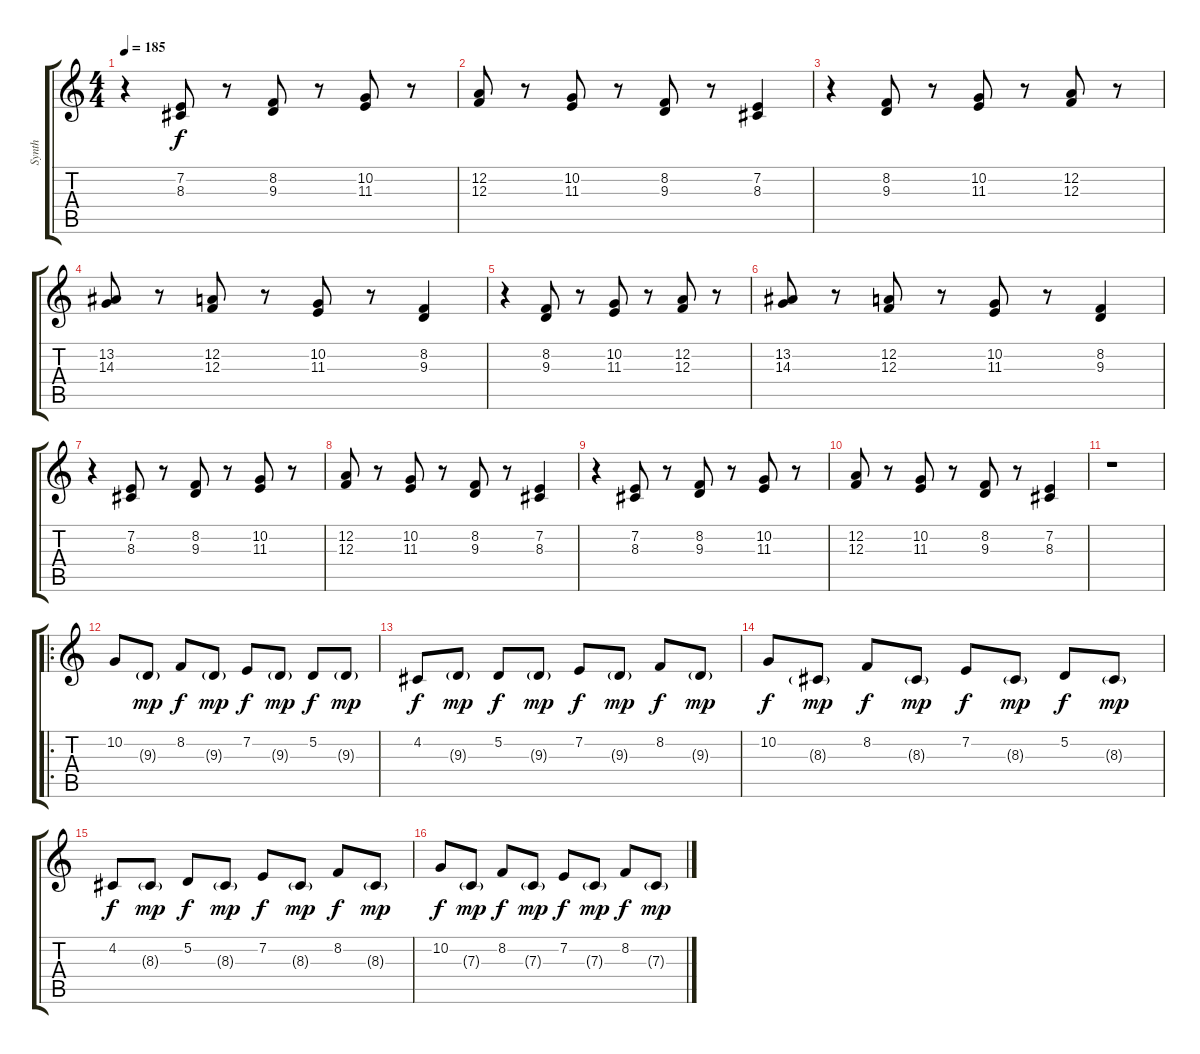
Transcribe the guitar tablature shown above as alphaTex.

\track ("Synth" "Synth") {instrument churchorgan}
\staff {score tabs}
\tuning (D4 A3 F3 C3 G2 D2) {hide}
\ts (4 4)
\tempo 185
\clef g2
\ks c
r.4{dy f} (7.2 8.3).8 r.8 (8.2 9.3).8 r.8 (10.2 11.3).8 r.8 |
(12.2 12.3).8 r.8 (10.2 11.3).8 r.8 (8.2 9.3).8 r.8 (7.2 8.3).4 |
r.4 (8.2 9.3).8 r.8 (10.2 11.3).8 r.8 (12.2 12.3).8 r.8 |
(13.2 14.3).8 r.8 (12.2 12.3).8 r.8 (10.2 11.3).8 r.8 (8.2 9.3).4 |
r.4 (8.2 9.3).8 r.8 (10.2 11.3).8 r.8 (12.2 12.3).8 r.8 |
(13.2 14.3).8 r.8 (12.2 12.3).8 r.8 (10.2 11.3).8 r.8 (8.2 9.3).4 |
r.4 (7.2 8.3).8 r.8 (8.2 9.3).8 r.8 (10.2 11.3).8 r.8 |
(12.2 12.3).8 r.8 (10.2 11.3).8 r.8 (8.2 9.3).8 r.8 (7.2 8.3).4 |
r.4 (7.2 8.3).8 r.8 (8.2 9.3).8 r.8 (10.2 11.3).8 r.8 |
(12.2 12.3).8 r.8 (10.2 11.3).8 r.8 (8.2 9.3).8 r.8 (7.2 8.3).4 |
r.1 |
\ro
10.2.8 9.3{g}.8{dy mp} 8.2.8{dy f} 9.3{g}.8{dy mp} 7.2.8{dy f} 9.3{g}.8{dy mp} 5.2.8{dy f} 9.3{g}.8{dy mp} |
4.2.8{dy f} 9.3{g}.8{dy mp} 5.2.8{dy f} 9.3{g}.8{dy mp} 7.2.8{dy f} 9.3{g}.8{dy mp} 8.2.8{dy f} 9.3{g}.8{dy mp} |
10.2.8{dy f} 8.3{g}.8{dy mp} 8.2.8{dy f} 8.3{g}.8{dy mp} 7.2.8{dy f} 8.3{g}.8{dy mp} 5.2.8{dy f} 8.3{g}.8{dy mp} |
4.2.8{dy f} 8.3{g}.8{dy mp} 5.2.8{dy f} 8.3{g}.8{dy mp} 7.2.8{dy f} 8.3{g}.8{dy mp} 8.2.8{dy f} 8.3{g}.8{dy mp} |
10.2.8{dy f} 7.3{g}.8{dy mp} 8.2.8{dy f} 7.3{g}.8{dy mp} 7.2.8{dy f} 7.3{g}.8{dy mp} 8.2.8{dy f} 7.3{g}.8{dy mp}
